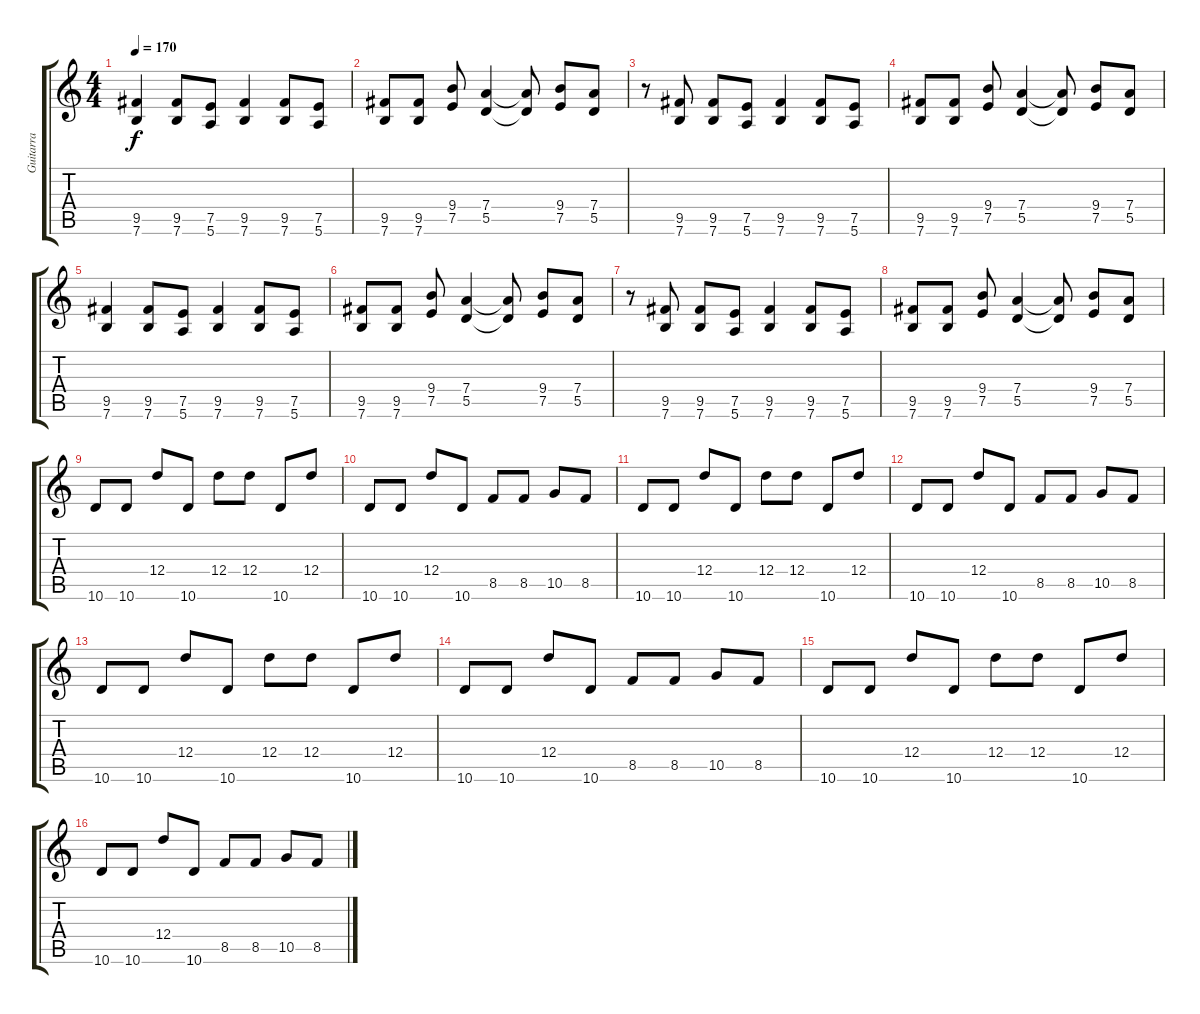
\track ("Guitarra" "Guitarra") {instrument distortionguitar}
\staff {score tabs}
\tuning (E4 B3 G3 D3 A2 E2) {hide}
\ts (4 4)
\tempo 170
\clef g2
\ks c
(9.5 7.6).4{dy f} (9.5 7.6).8 (7.5 5.6).8 (9.5 7.6).4 (9.5 7.6).8 (7.5 5.6).8 |
(9.5 7.6).8 (9.5 7.6).8 (9.4 7.5).8 (7.4 5.5).4 (7.4{t} 5.5{t}).8 (9.4 7.5).8 (7.4 5.5).8 |
r.8 (9.5 7.6).8 (9.5 7.6).8 (7.5 5.6).8 (9.5 7.6).4 (9.5 7.6).8 (7.5 5.6).8 |
(9.5 7.6).8 (9.5 7.6).8 (9.4 7.5).8 (7.4 5.5).4 (7.4{t} 5.5{t}).8 (9.4 7.5).8 (7.4 5.5).8 |
(9.5 7.6).4 (9.5 7.6).8 (7.5 5.6).8 (9.5 7.6).4 (9.5 7.6).8 (7.5 5.6).8 |
(9.5 7.6).8 (9.5 7.6).8 (9.4 7.5).8 (7.4 5.5).4 (7.4{t} 5.5{t}).8 (9.4 7.5).8 (7.4 5.5).8 |
r.8 (9.5 7.6).8 (9.5 7.6).8 (7.5 5.6).8 (9.5 7.6).4 (9.5 7.6).8 (7.5 5.6).8 |
(9.5 7.6).8 (9.5 7.6).8 (9.4 7.5).8 (7.4 5.5).4 (7.4{t} 5.5{t}).8 (9.4 7.5).8 (7.4 5.5).8 |
10.6.8 10.6.8 12.4.8 10.6.8 12.4.8 12.4.8 10.6.8 12.4.8 |
10.6.8 10.6.8 12.4.8 10.6.8 8.5.8 8.5.8 10.5.8 8.5.8 |
10.6.8 10.6.8 12.4.8 10.6.8 12.4.8 12.4.8 10.6.8 12.4.8 |
10.6.8 10.6.8 12.4.8 10.6.8 8.5.8 8.5.8 10.5.8 8.5.8 |
10.6.8 10.6.8 12.4.8 10.6.8 12.4.8 12.4.8 10.6.8 12.4.8 |
10.6.8 10.6.8 12.4.8 10.6.8 8.5.8 8.5.8 10.5.8 8.5.8 |
10.6.8 10.6.8 12.4.8 10.6.8 12.4.8 12.4.8 10.6.8 12.4.8 |
10.6.8 10.6.8 12.4.8 10.6.8 8.5.8 8.5.8 10.5.8 8.5.8
